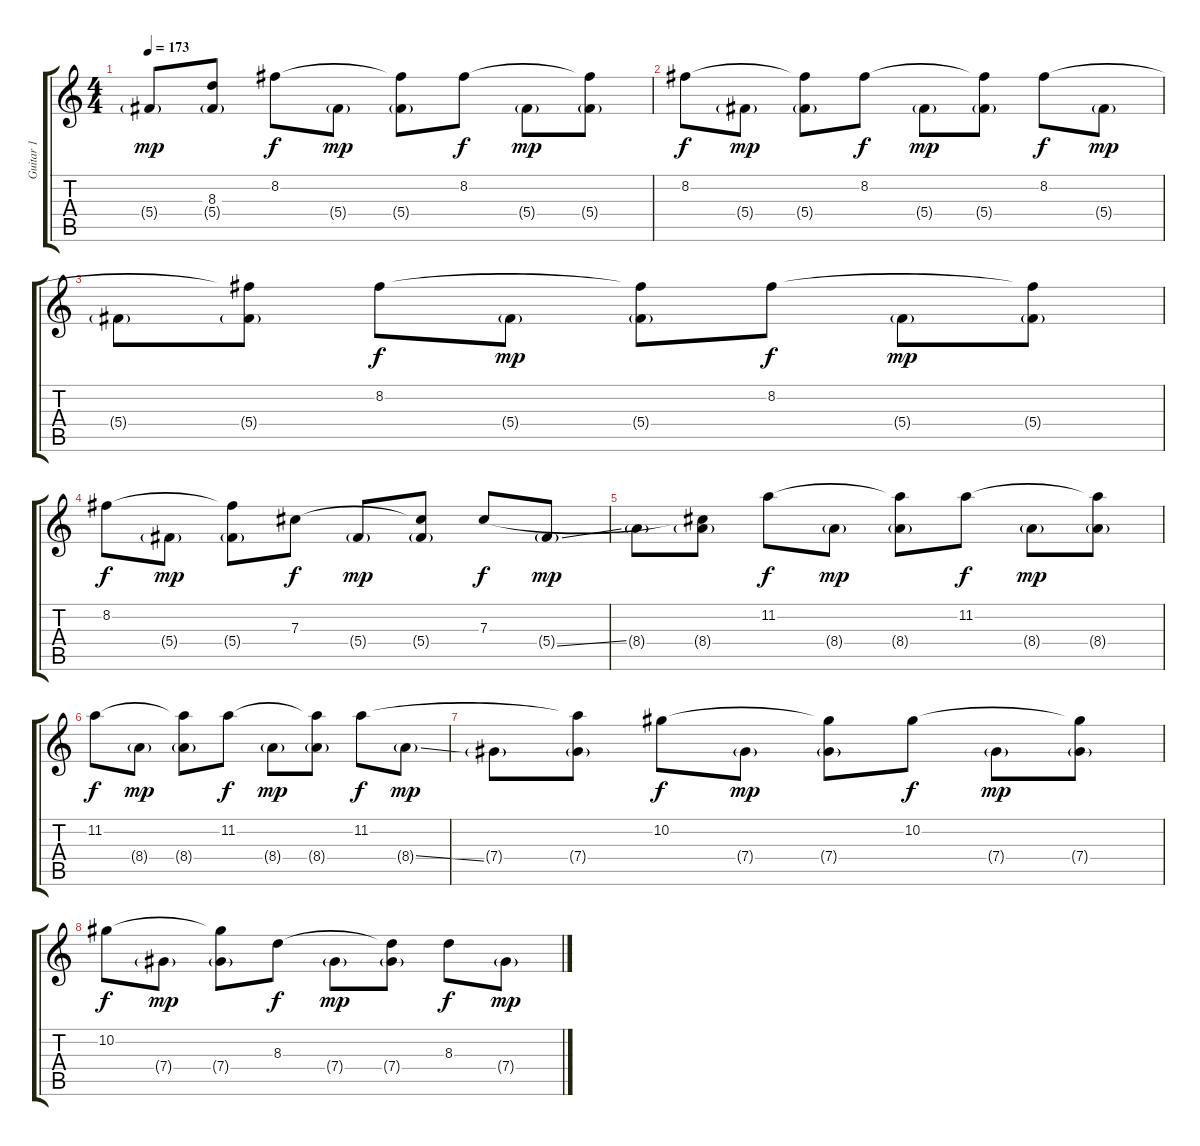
\track ("Guitar 1" "Guitar 1") {instrument electricguitarjazz}
\staff {score tabs}
\tuning (Eb4 Bb3 Gb3 Db3 Ab2 Db2) {hide}
\ts (4 4)
\tempo 173
\clef g2
\ks c
5.4{g}.8{dy mp} (8.3{t} 5.4{g}).8 8.2.8{dy f} 5.4{g}.8{dy mp} (8.2{t} 5.4{g}).8 8.2.8{dy f} 5.4{g}.8{dy mp} (8.2{t} 5.4{g}).8 |
8.2.8{dy f} 5.4{g}.8{dy mp} (8.2{t} 5.4{g}).8 8.2.8{dy f} 5.4{g}.8{dy mp} (8.2{t} 5.4{g}).8 8.2.8{dy f} 5.4{g}.8{dy mp} |
5.4{g}.8 (8.2{t} 5.4{g}).8 8.2.8{dy f} 5.4{g}.8{dy mp} (8.2{t} 5.4{g}).8 8.2.8{dy f} 5.4{g}.8{dy mp} (8.2{t} 5.4{g}).8 |
8.2.8{dy f} 5.4{g}.8{dy mp} (8.2{t} 5.4{g}).8 7.3.8{dy f} 5.4{g}.8{dy mp} (7.3{t} 5.4{g}).8 7.3.8{dy f} 5.4{ss g}.8{dy mp} |
8.4{g}.8 (7.3{t} 8.4{g}).8 11.2.8{dy f} 8.4{g}.8{dy mp} (11.2{t} 8.4{g}).8 11.2.8{dy f} 8.4{g}.8{dy mp} (11.2{t} 8.4{g}).8 |
11.2.8{dy f} 8.4{g}.8{dy mp} (11.2{t} 8.4{g}).8 11.2.8{dy f} 8.4{g}.8{dy mp} (11.2{t} 8.4{g}).8 11.2.8{dy f} 8.4{ss g}.8{dy mp} |
7.4{g}.8 (11.2{t} 7.4{g}).8 10.2.8{dy f} 7.4{g}.8{dy mp} (10.2{t} 7.4{g}).8 10.2.8{dy f} 7.4{g}.8{dy mp} (10.2{t} 7.4{g}).8 |
10.2.8{dy f} 7.4{g}.8{dy mp} (10.2{t} 7.4{g}).8 8.3.8{dy f} 7.4{g}.8{dy mp} (8.3{t} 7.4{g}).8 8.3.8{dy f} 7.4{ss g}.8{dy mp}
